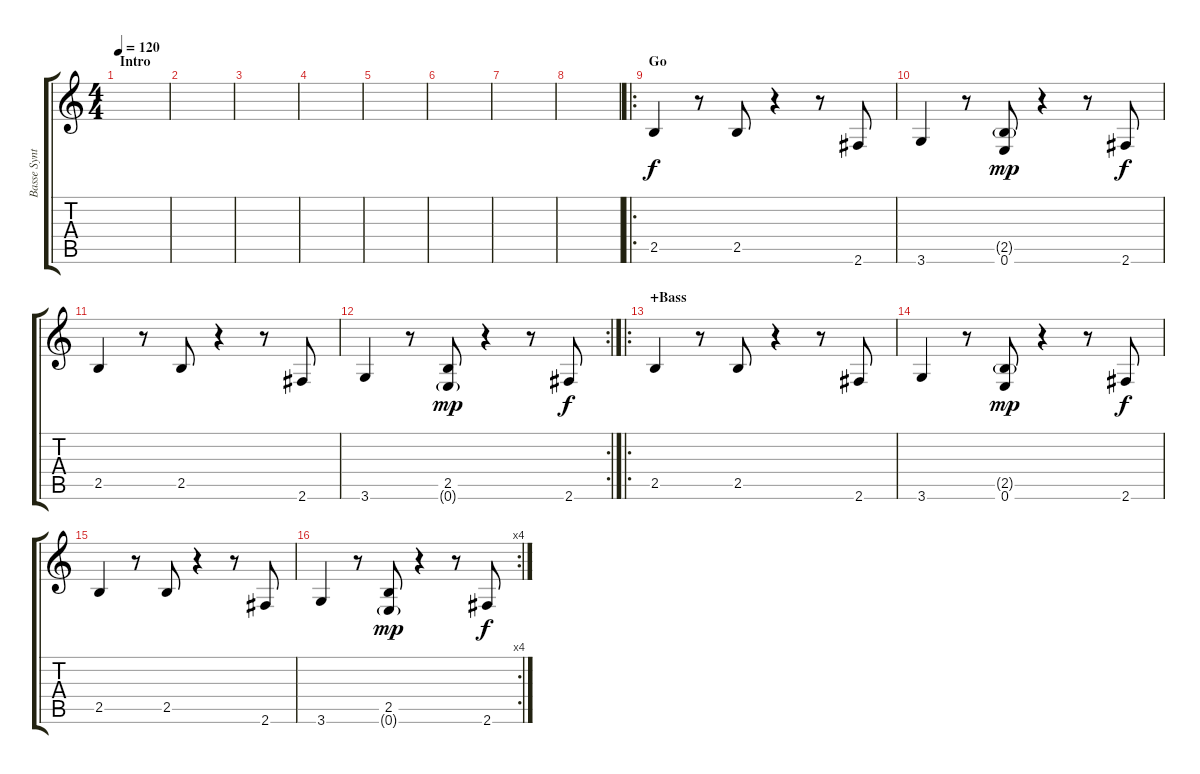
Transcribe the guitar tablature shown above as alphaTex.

\track ("Basse Synthé" "Basse Synt") {instrument synthbass1}
\staff {score tabs}
\tuning (E4 B3 G3 D3 A2 E2) {hide}
\ts (4 4)
\section ("" "Intro")
\tempo 120
\clef g2
\ks c
|
|
|
|
|
|
|
|
\ro
\section ("" "Go")
2.5.4 r.8 2.5.8 r.4 r.8 2.6.8 |
3.6.4 r.8 (2.5{g} 0.6).8{dy mp} r.4 r.8 2.6.8{dy f} |
2.5.4 r.8 2.5.8 r.4 r.8 2.6.8 |
\rc 2
3.6.4 r.8 (2.5 0.6{g}).8{dy mp} r.4 r.8 2.6.8{dy f} |
\ro
\section ("" "+Bass")
2.5.4 r.8 2.5.8 r.4 r.8 2.6.8 |
3.6.4 r.8 (2.5{g} 0.6).8{dy mp} r.4 r.8 2.6.8{dy f} |
2.5.4 r.8 2.5.8 r.4 r.8 2.6.8 |
\rc 4
3.6.4 r.8 (2.5 0.6{g}).8{dy mp} r.4 r.8 2.6.8{dy f}
